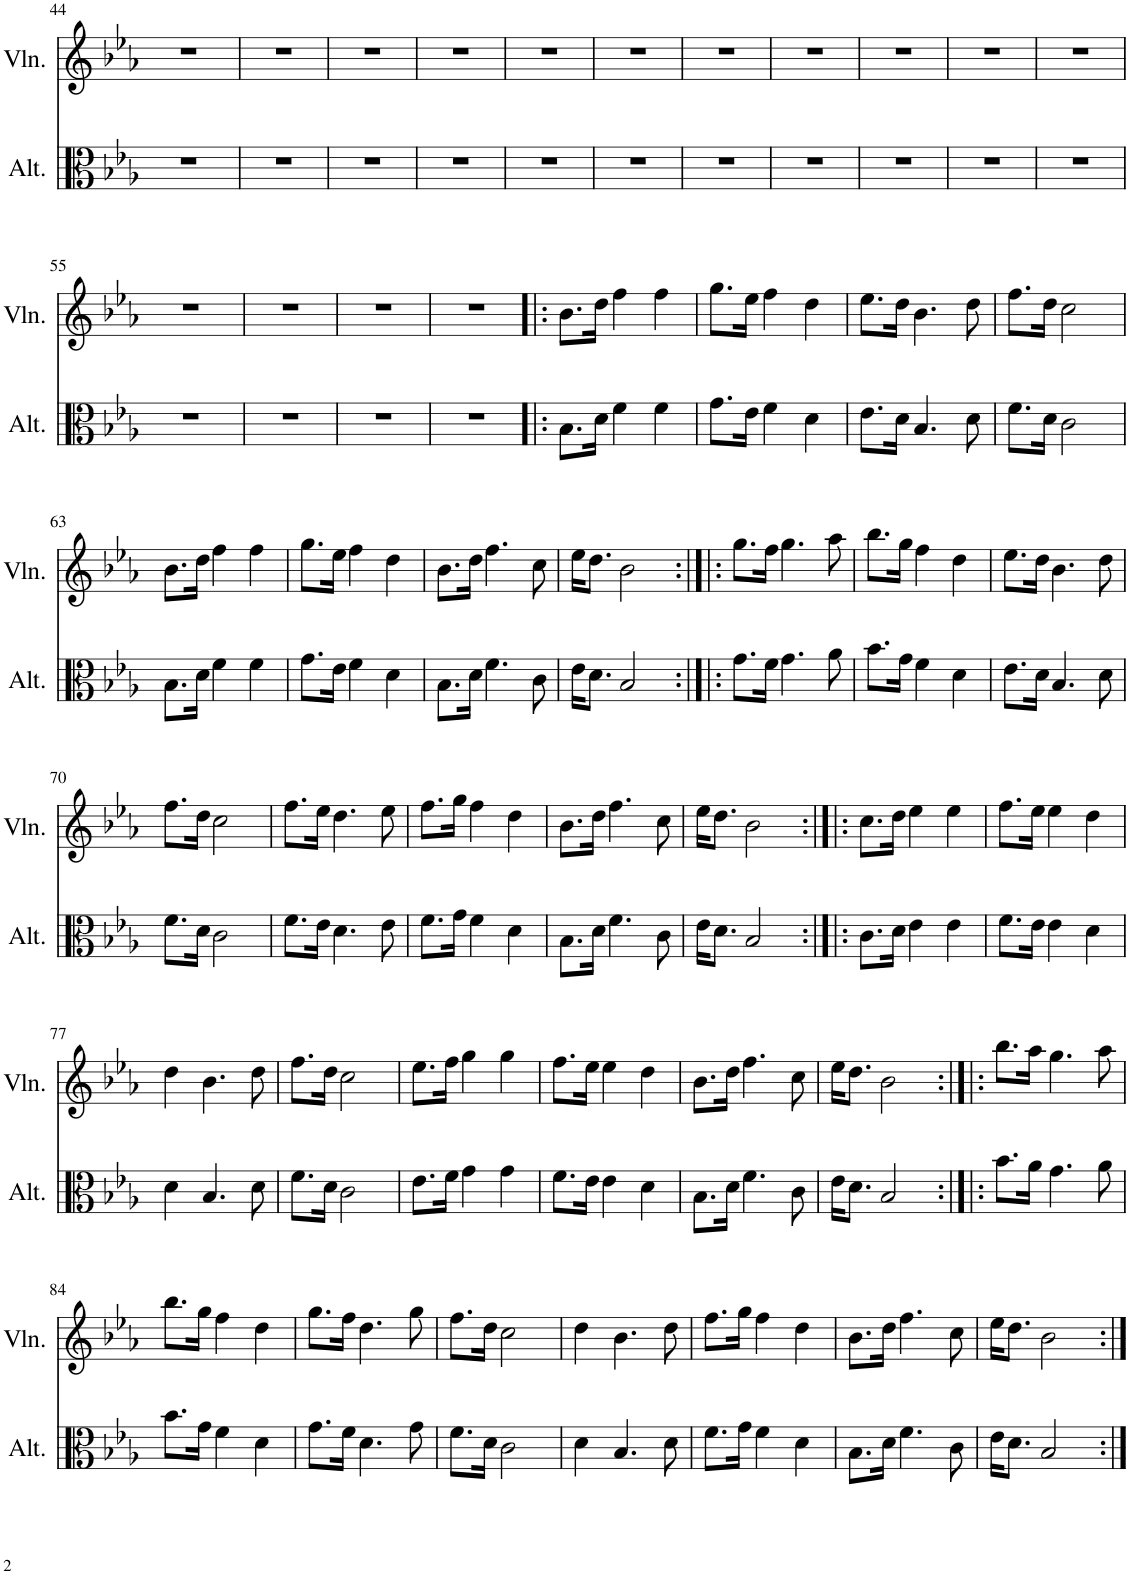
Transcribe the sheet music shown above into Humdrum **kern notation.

**kern	**kern
*part2	*part1
*staff2	*staff1
*I"Alto	*I"Violon
*I'Alt.	*I'Vln.
!!LO:PB:g=z
*clefC3	*clefG2
*k[b-e-a-]	*k[b-e-a-]
*M3/4	*M3/4
=44	=44
2.r	2.r
=45	=45
2.r	2.r
=46	=46
2.r	2.r
=47	=47
2.r	2.r
=48	=48
2.r	2.r
=49	=49
2.r	2.r
=50	=50
2.r	2.r
=51	=51
2.r	2.r
=52	=52
2.r	2.r
=53	=53
2.r	2.r
=54	=54
2.r	2.r
!!LO:LB:g=z
=55	=55
2.r	2.r
=56	=56
2.r	2.r
=57	=57
2.r	2.r
=58	=58
2.r	2.r
=59|!:	=59|!:
8.B-\L	8.b-\L
16d\Jk	16dd\Jk
4f\	4ff\
4f\	4ff\
=60	=60
8.g\L	8.gg\L
16e-\Jk	16ee-\Jk
4f\	4ff\
4d\	4dd\
=61	=61
8.e-\L	8.ee-\L
16d\Jk	16dd\Jk
4.B-/	4.b-\
8d\	8dd\
=62	=62
8.f\L	8.ff\L
16d\Jk	16dd\Jk
2c\	2cc\
!!LO:LB:g=z
=63	=63
8.B-\L	8.b-\L
16d\Jk	16dd\Jk
4f\	4ff\
4f\	4ff\
=64	=64
8.g\L	8.gg\L
16e-\Jk	16ee-\Jk
4f\	4ff\
4d\	4dd\
=65	=65
8.B-\L	8.b-\L
16d\Jk	16dd\Jk
4.f\	4.ff\
8c\	8cc\
=66	=66
16e-\KL	16ee-\KL
8.d\J	8.dd\J
2B-/	2b-\
=67:|!|:	=67:|!|:
8.g\L	8.gg\L
16f\Jk	16ff\Jk
4.g\	4.gg\
8a-\	8aa-\
=68	=68
8.b-\L	8.bb-\L
16g\Jk	16gg\Jk
4f\	4ff\
4d\	4dd\
=69	=69
8.e-\L	8.ee-\L
16d\Jk	16dd\Jk
4.B-/	4.b-\
8d\	8dd\
!!LO:LB:g=z
=70	=70
8.f\L	8.ff\L
16d\Jk	16dd\Jk
2c\	2cc\
=71	=71
8.f\L	8.ff\L
16e-\Jk	16ee-\Jk
4.d\	4.dd\
8e-\	8ee-\
=72	=72
8.f\L	8.ff\L
16g\Jk	16gg\Jk
4f\	4ff\
4d\	4dd\
=73	=73
8.B-\L	8.b-\L
16d\Jk	16dd\Jk
4.f\	4.ff\
8c\	8cc\
=74	=74
16e-\KL	16ee-\KL
8.d\J	8.dd\J
2B-/	2b-\
=75:|!|:	=75:|!|:
8.c\L	8.cc\L
16d\Jk	16dd\Jk
4e-\	4ee-\
4e-\	4ee-\
=76	=76
8.f\L	8.ff\L
16e-\Jk	16ee-\Jk
4e-\	4ee-\
4d\	4dd\
!!LO:LB:g=z
=77	=77
4d\	4dd\
4.B-/	4.b-\
8d\	8dd\
=78	=78
8.f\L	8.ff\L
16d\Jk	16dd\Jk
2c\	2cc\
=79	=79
8.e-\L	8.ee-\L
16f\Jk	16ff\Jk
4g\	4gg\
4g\	4gg\
=80	=80
8.f\L	8.ff\L
16e-\Jk	16ee-\Jk
4e-\	4ee-\
4d\	4dd\
=81	=81
8.B-\L	8.b-\L
16d\Jk	16dd\Jk
4.f\	4.ff\
8c\	8cc\
=82	=82
16e-\KL	16ee-\KL
8.d\J	8.dd\J
2B-/	2b-\
=83:|!|:	=83:|!|:
8.b-\L	8.bb-\L
16a-\Jk	16aa-\Jk
4.g\	4.gg\
8a-\	8aa-\
!!LO:LB:g=z
=84	=84
8.b-\L	8.bb-\L
16g\Jk	16gg\Jk
4f\	4ff\
4d\	4dd\
=85	=85
8.g\L	8.gg\L
16f\Jk	16ff\Jk
4.d\	4.dd\
8g\	8gg\
=86	=86
8.f\L	8.ff\L
16d\Jk	16dd\Jk
2c\	2cc\
=87	=87
4d\	4dd\
4.B-/	4.b-\
8d\	8dd\
=88	=88
8.f\L	8.ff\L
16g\Jk	16gg\Jk
4f\	4ff\
4d\	4dd\
=89	=89
8.B-\L	8.b-\L
16d\Jk	16dd\Jk
4.f\	4.ff\
8c\	8cc\
=90	=90
16e-\KL	16ee-\KL
8.d\J	8.dd\J
2B-/	2b-\
=:|!	=:|!
*-	*-
